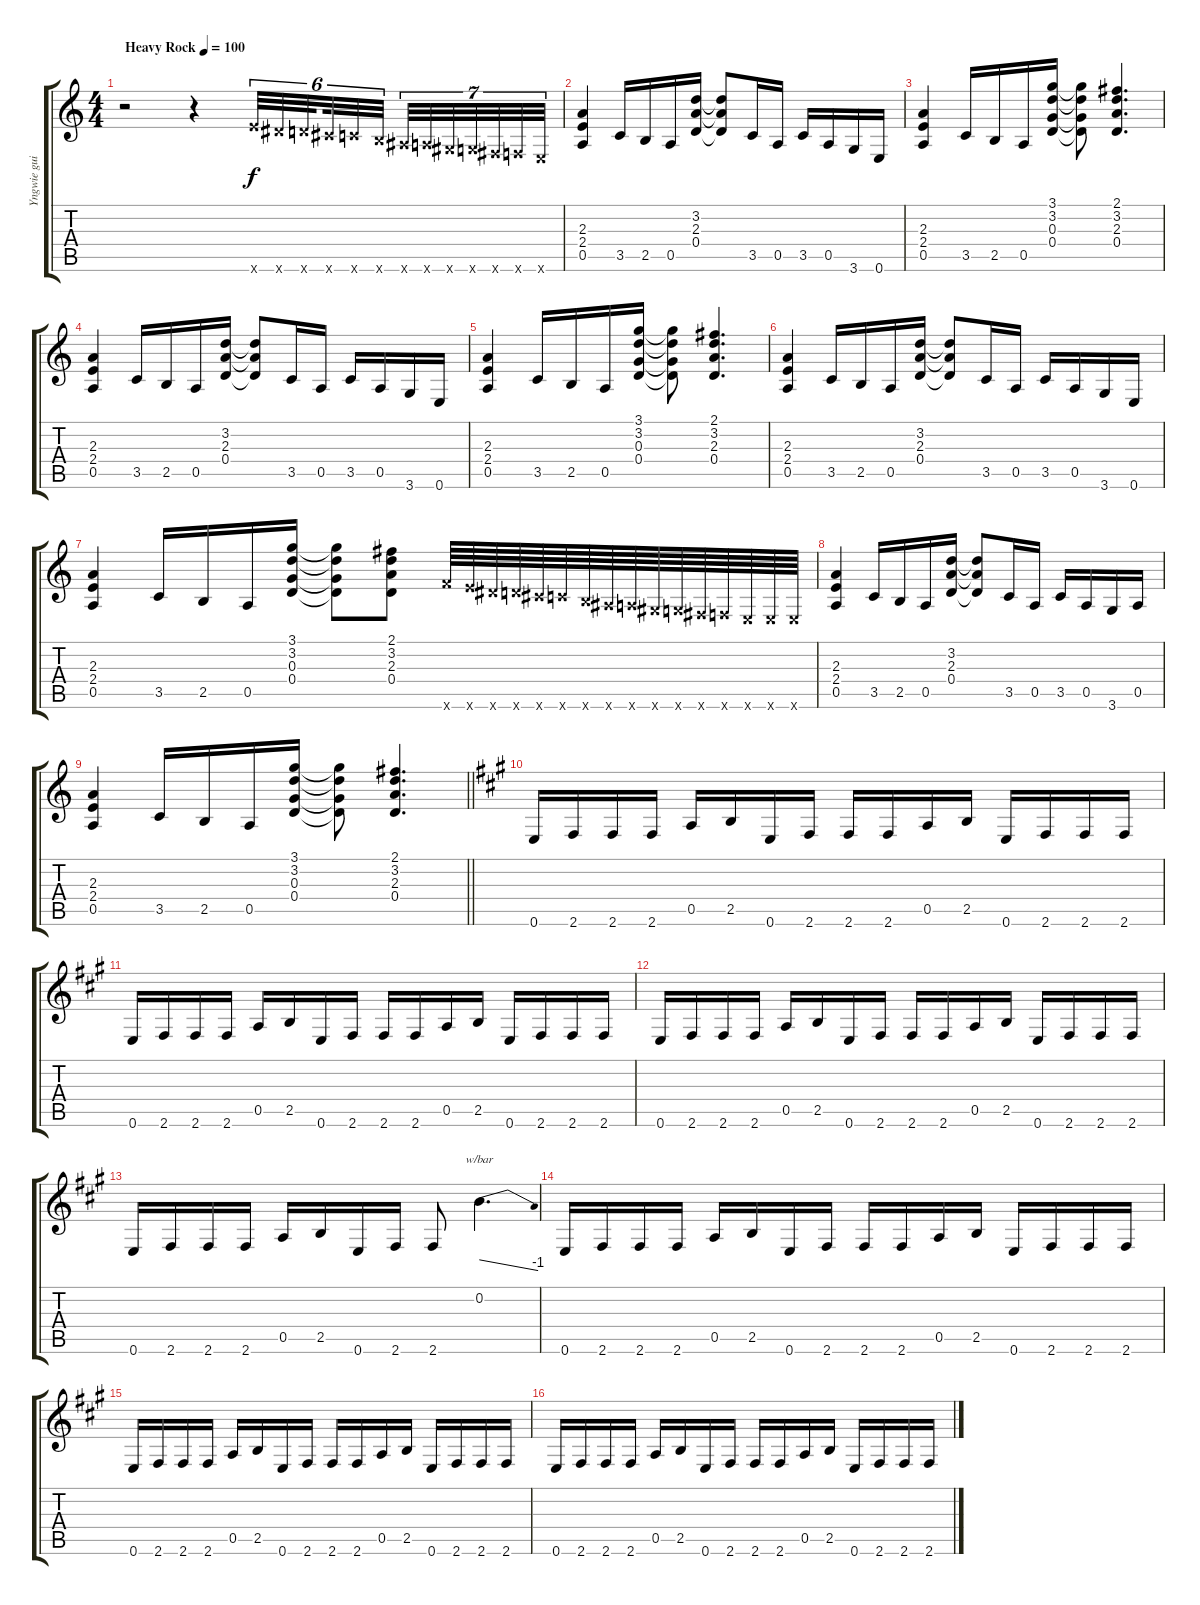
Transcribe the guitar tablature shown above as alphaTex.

\track ("Yngwie guitar 1" "Yngwie gui") {instrument overdrivenguitar}
\staff {score tabs}
\tuning (E4 B3 G3 D3 A2 E2) {hide}
\ts (4 4)
\tempo (100 "Heavy Rock")
\clef g2
\ks c
r.2{dy f instrument overdrivenguitar} r.4 12.6{x}.32{tu (6 4)} 11.6{x}.32{tu (6 4)} 10.6{x}.32{tu (6 4) beam splitsecondary} 9.6{x}.32{tu (6 4)} 8.6{x}.32{tu (6 4)} 7.6{x}.32{tu (6 4) beam splitsecondary} 6.6{x}.32{tu (7 4)} 5.6{x}.32{tu (7 4)} 4.6{x}.32{tu (7 4)} 3.6{x}.32{tu (7 4)} 2.6{x}.32{tu (7 4)} 1.6{x}.32{tu (7 4)} 0.6{x}.32{tu (7 4)} |
(2.3 2.4 0.5).4 3.5.16 2.5.16 0.5.16 (3.2 2.3 0.4).16 (3.2{t} 2.3{t} 0.4{t}).8 3.5.16 0.5.16 3.5.16 0.5.16 3.6.16 0.6.16 |
(2.3 2.4 0.5).4 3.5.16 2.5.16 0.5.16 (3.1 3.2 0.3 0.4).16 (3.1{t} 3.2{t} 0.3{t} 0.4{t}).8 (2.1 3.2 2.3 0.4).4{d} |
(2.3 2.4 0.5).4 3.5.16 2.5.16 0.5.16 (3.2 2.3 0.4).16 (3.2{t} 2.3{t} 0.4{t}).8 3.5.16 0.5.16 3.5.16 0.5.16 3.6.16 0.6.16 |
(2.3 2.4 0.5).4 3.5.16 2.5.16 0.5.16 (3.1 3.2 0.3 0.4).16 (3.1{t} 3.2{t} 0.3{t} 0.4{t}).8 (2.1 3.2 2.3 0.4).4{d} |
(2.3 2.4 0.5).4 3.5.16 2.5.16 0.5.16 (3.2 2.3 0.4).16 (3.2{t} 2.3{t} 0.4{t}).8 3.5.16 0.5.16 3.5.16 0.5.16 3.6.16 0.6.16 |
(2.3 2.4 0.5).4 3.5.16 2.5.16 0.5.16 (3.1 3.2 0.3 0.4).16 (3.1{t} 3.2{t} 0.3{t} 0.4{t}).8 (2.1 3.2 2.3 0.4).8 13.6{x}.64 12.6{x}.64 11.6{x}.64 10.6{x}.64 9.6{x}.64 8.6{x}.64 7.6{x}.64 6.6{x}.64 5.6{x}.64 4.6{x}.64 3.6{x}.64 2.6{x}.64 1.6{x}.64 0.6{x}.64 0.6{x}.64 0.6{x}.64 |
(2.3 2.4 0.5).4 3.5.16 2.5.16 0.5.16 (3.2 2.3 0.4).16 (3.2{t} 2.3{t} 0.4{t}).8 3.5.16 0.5.16 3.5.16 0.5.16 3.6.16 0.5.16 |
\barLineRight lightlight
(2.3 2.4 0.5).4 3.5.16 2.5.16 0.5.16 (3.1 3.2 0.3 0.4).16 (3.1{t} 3.2{t} 0.3{t} 0.4{t}).8 (2.1 3.2 2.3 0.4).4{d} |
\ks f#minor
0.6.16 2.6.16 2.6.16 2.6.16 0.5.16 2.5.16 0.6.16 2.6.16 2.6.16 2.6.16 0.5.16 2.5.16 0.6.16 2.6.16 2.6.16 2.6.16 |
0.6.16 2.6.16 2.6.16 2.6.16 0.5.16 2.5.16 0.6.16 2.6.16 2.6.16 2.6.16 0.5.16 2.5.16 0.6.16 2.6.16 2.6.16 2.6.16 |
0.6.16 2.6.16 2.6.16 2.6.16 0.5.16 2.5.16 0.6.16 2.6.16 2.6.16 2.6.16 0.5.16 2.5.16 0.6.16 2.6.16 2.6.16 2.6.16 |
0.6.16 2.6.16 2.6.16 2.6.16 0.5.16 2.5.16 0.6.16 2.6.16 2.6.8 0.2.4{d tbe (dive default 0 0 60 -4)} |
0.6.16 2.6.16 2.6.16 2.6.16 0.5.16 2.5.16 0.6.16 2.6.16 2.6.16 2.6.16 0.5.16 2.5.16 0.6.16 2.6.16 2.6.16 2.6.16 |
0.6.16 2.6.16 2.6.16 2.6.16 0.5.16 2.5.16 0.6.16 2.6.16 2.6.16 2.6.16 0.5.16 2.5.16 0.6.16 2.6.16 2.6.16 2.6.16 |
0.6.16 2.6.16 2.6.16 2.6.16 0.5.16 2.5.16 0.6.16 2.6.16 2.6.16 2.6.16 0.5.16 2.5.16 0.6.16 2.6.16 2.6.16 2.6.16
